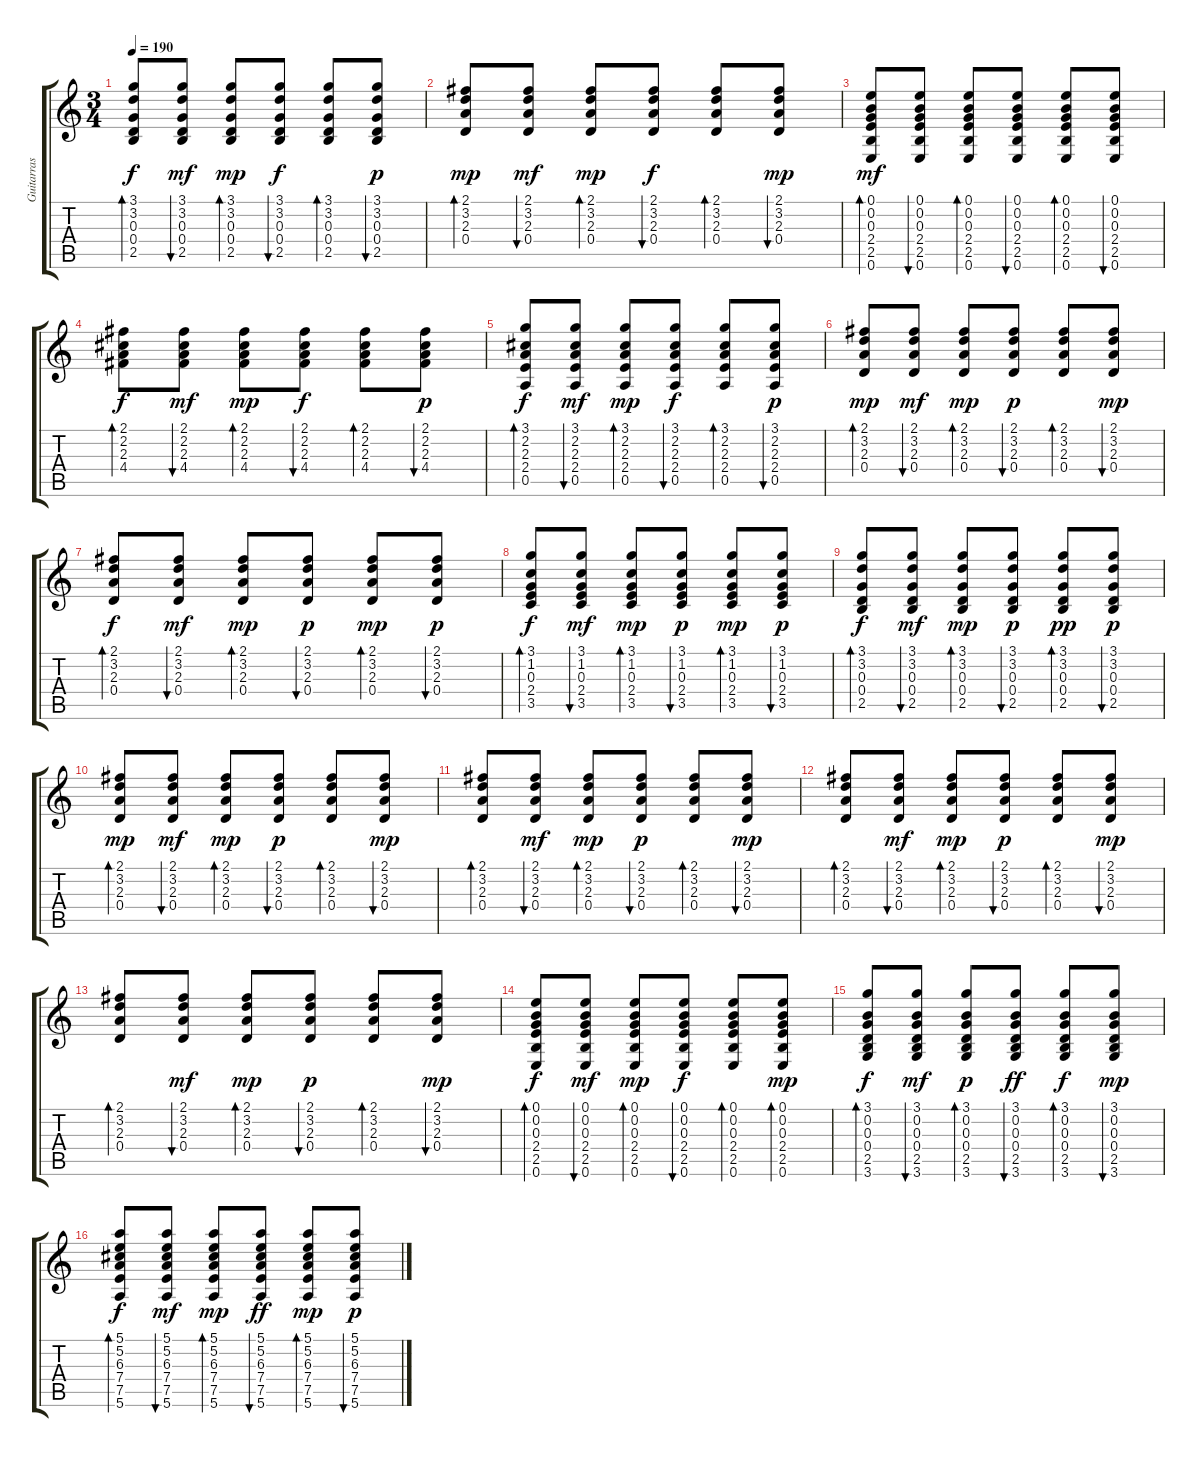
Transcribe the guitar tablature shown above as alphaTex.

\track ("Guitarras" "Guitarras") {instrument acousticguitarsteel}
\staff {score tabs}
\tuning (E4 B3 G3 D3 A2 E2) {hide}
\ts (3 4)
\tempo 190
\clef g2
\ks c
(3.1 3.2 0.3 0.4 2.5).8{bd 120 dy f} (3.1 3.2 0.3 0.4 2.5).8{bu 120 dy mf} (3.1 3.2 0.3 0.4 2.5).8{bd 120 dy mp} (3.1 3.2 0.3 0.4 2.5).8{bu 120 dy f} (3.1 3.2 0.3 0.4 2.5).8{bd 120} (3.1 3.2 0.3 0.4 2.5).8{bu 120 dy p} |
(2.1 3.2 2.3 0.4).8{bd 120 dy mp} (2.1 3.2 2.3 0.4).8{bu 120 dy mf} (2.1 3.2 2.3 0.4).8{bd 120 dy mp} (2.1 3.2 2.3 0.4).8{bu 120 dy f} (2.1 3.2 2.3 0.4).8{bd 120} (2.1 3.2 2.3 0.4).8{bu 120 dy mp} |
(0.1 0.2 0.3 2.4 2.5 0.6).8{bd 120 dy mf} (0.1 0.2 0.3 2.4 2.5 0.6).8{bu 120} (0.1 0.2 0.3 2.4 2.5 0.6).8{bd 120} (0.1 0.2 0.3 2.4 2.5 0.6).8{bu 120} (0.1 0.2 0.3 2.4 2.5 0.6).8{bd 120} (0.1 0.2 0.3 2.4 2.5 0.6).8{bu 120} |
(2.1 2.2 2.3 4.4).8{bd 120 dy f} (2.1 2.2 2.3 4.4).8{bu 120 dy mf} (2.1 2.2 2.3 4.4).8{bd 120 dy mp} (2.1 2.2 2.3 4.4).8{bu 120 dy f} (2.1 2.2 2.3 4.4).8{bd 120} (2.1 2.2 2.3 4.4).8{bu 120 dy p} |
(3.1 2.2 2.3 2.4 0.5).8{bd 120 dy f} (3.1 2.2 2.3 2.4 0.5).8{bu 120 dy mf} (3.1 2.2 2.3 2.4 0.5).8{bd 120 dy mp} (3.1 2.2 2.3 2.4 0.5).8{bu 120 dy f} (3.1 2.2 2.3 2.4 0.5).8{bd 120} (3.1 2.2 2.3 2.4 0.5).8{bu 120 dy p} |
(2.1 3.2 2.3 0.4).8{bd 120 dy mp} (2.1 3.2 2.3 0.4).8{bu 120 dy mf} (2.1 3.2 2.3 0.4).8{bd 120 dy mp} (2.1 3.2 2.3 0.4).8{bu 120 dy p} (2.1 3.2 2.3 0.4).8{bd 120} (2.1 3.2 2.3 0.4).8{bu 120 dy mp} |
(2.1 3.2 2.3 0.4).8{bd 120 dy f} (2.1 3.2 2.3 0.4).8{bu 120 dy mf} (2.1 3.2 2.3 0.4).8{bd 120 dy mp} (2.1 3.2 2.3 0.4).8{bu 120 dy p} (2.1 3.2 2.3 0.4).8{bd 120 dy mp} (2.1 3.2 2.3 0.4).8{bu 120 dy p} |
(3.1 1.2 0.3 2.4 3.5).8{bd 120 dy f} (3.1 1.2 0.3 2.4 3.5).8{bu 120 dy mf} (3.1 1.2 0.3 2.4 3.5).8{bd 120 dy mp} (3.1 1.2 0.3 2.4 3.5).8{bu 120 dy p} (3.1 1.2 0.3 2.4 3.5).8{bd 120 dy mp} (3.1 1.2 0.3 2.4 3.5).8{bu 120 dy p} |
(3.1 3.2 0.3 0.4 2.5).8{bd 120 dy f} (3.1 3.2 0.3 0.4 2.5).8{bu 120 dy mf} (3.1 3.2 0.3 0.4 2.5).8{bd 120 dy mp} (3.1 3.2 0.3 0.4 2.5).8{bu 120 dy p} (3.1 3.2 0.3 0.4 2.5).8{bd 120 dy pp} (3.1 3.2 0.3 0.4 2.5).8{bu 120 dy p} |
(2.1 3.2 2.3 0.4).8{bd 120 dy mp} (2.1 3.2 2.3 0.4).8{bu 120 dy mf} (2.1 3.2 2.3 0.4).8{bd 120 dy mp} (2.1 3.2 2.3 0.4).8{bu 120 dy p} (2.1 3.2 2.3 0.4).8{bd 120} (2.1 3.2 2.3 0.4).8{bu 120 dy mp} |
(2.1 3.2 2.3 0.4).8{bd 120} (2.1 3.2 2.3 0.4).8{bu 120 dy mf} (2.1 3.2 2.3 0.4).8{bd 120 dy mp} (2.1 3.2 2.3 0.4).8{bu 120 dy p} (2.1 3.2 2.3 0.4).8{bd 120} (2.1 3.2 2.3 0.4).8{bu 120 dy mp} |
(2.1 3.2 2.3 0.4).8{bd 120} (2.1 3.2 2.3 0.4).8{bu 120 dy mf} (2.1 3.2 2.3 0.4).8{bd 120 dy mp} (2.1 3.2 2.3 0.4).8{bu 120 dy p} (2.1 3.2 2.3 0.4).8{bd 120} (2.1 3.2 2.3 0.4).8{bu 120 dy mp} |
(2.1 3.2 2.3 0.4).8{bd 120} (2.1 3.2 2.3 0.4).8{bu 120 dy mf} (2.1 3.2 2.3 0.4).8{bd 120 dy mp} (2.1 3.2 2.3 0.4).8{bu 120 dy p} (2.1 3.2 2.3 0.4).8{bd 120} (2.1 3.2 2.3 0.4).8{bu 120 dy mp} |
(0.1 0.2 0.3 2.4 2.5 0.6).8{bd 60 dy f} (0.1 0.2 0.3 2.4 2.5 0.6).8{bu 60 dy mf} (0.1 0.2 0.3 2.4 2.5 0.6).8{bd 60 dy mp} (0.1 0.2 0.3 2.4 2.5 0.6).8{bu 60 dy f} (0.1 0.2 0.3 2.4 2.5 0.6).8{bd 60} (0.1 0.2 0.3 2.4 2.5 0.6).8{bd 60 dy mp} |
(3.1 0.2 0.3 0.4 2.5 3.6).8{bd 60 dy f} (3.1 0.2 0.3 0.4 2.5 3.6).8{bu 60 dy mf} (3.1 0.2 0.3 0.4 2.5 3.6).8{bd 60 dy p} (3.1 0.2 0.3 0.4 2.5 3.6).8{bu 60 dy ff} (3.1 0.2 0.3 0.4 2.5 3.6).8{bd 60 dy f} (3.1 0.2 0.3 0.4 2.5 3.6).8{bu 60 dy mp} |
(5.1 5.2 6.3 7.4 7.5 5.6).8{bd 60 dy f} (5.1 5.2 6.3 7.4 7.5 5.6).8{bu 60 dy mf} (5.1 5.2 6.3 7.4 7.5 5.6).8{bd 60 dy mp} (5.1 5.2 6.3 7.4 7.5 5.6).8{bu 60 dy ff} (5.1 5.2 6.3 7.4 7.5 5.6).8{bd 60 dy mp} (5.1 5.2 6.3 7.4 7.5 5.6).8{bu 60 dy p}
